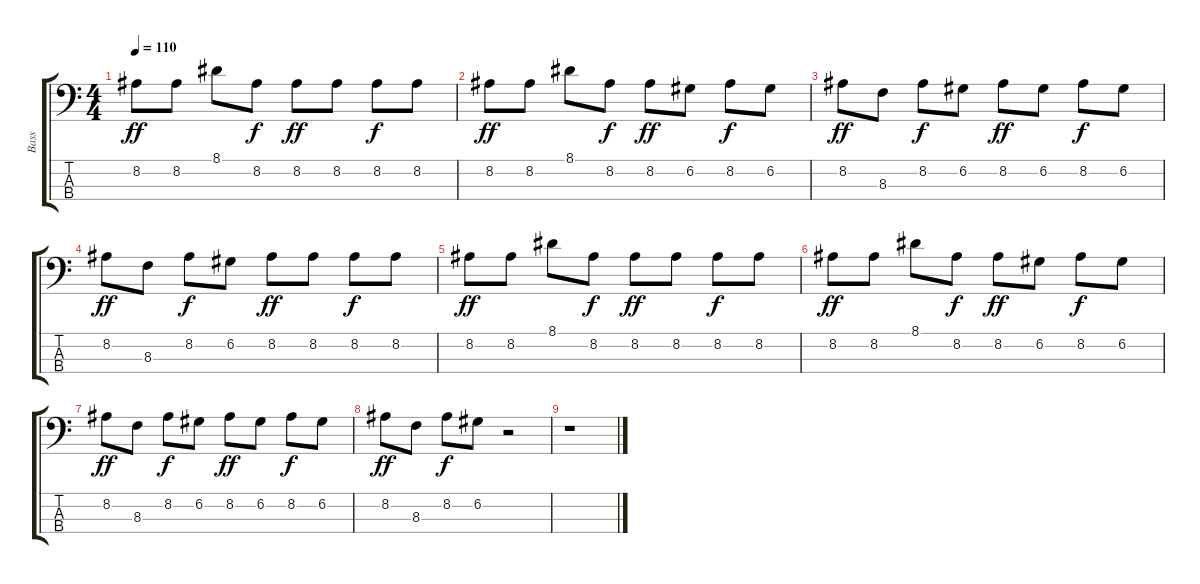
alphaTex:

\track ("Bass" "Bass") {instrument electricbassfinger}
\staff {score tabs}
\tuning (G2 D2 A1 E1) {hide}
\ts (4 4)
\tempo 110
\clef f4
\ks c
8.2.8{dy ff} 8.2.8 8.1.8 8.2.8{dy f} 8.2.8{dy ff} 8.2.8 8.2.8{dy f} 8.2.8 |
8.2.8{dy ff} 8.2.8 8.1.8 8.2.8{dy f} 8.2.8{dy ff} 6.2.8 8.2.8{dy f} 6.2.8 |
8.2.8{dy ff} 8.3.8 8.2.8{dy f} 6.2.8 8.2.8{dy ff} 6.2.8 8.2.8{dy f} 6.2.8 |
8.2.8{dy ff} 8.3.8 8.2.8{dy f} 6.2.8 8.2.8{dy ff} 8.2.8 8.2.8{dy f} 8.2.8 |
8.2.8{dy ff} 8.2.8 8.1.8 8.2.8{dy f} 8.2.8{dy ff} 8.2.8 8.2.8{dy f} 8.2.8 |
8.2.8{dy ff} 8.2.8 8.1.8 8.2.8{dy f} 8.2.8{dy ff} 6.2.8 8.2.8{dy f} 6.2.8 |
8.2.8{dy ff} 8.3.8 8.2.8{dy f} 6.2.8 8.2.8{dy ff} 6.2.8 8.2.8{dy f} 6.2.8 |
8.2.8{dy ff} 8.3.8 8.2.8{dy f} 6.2.8 r.2 |
r.1
